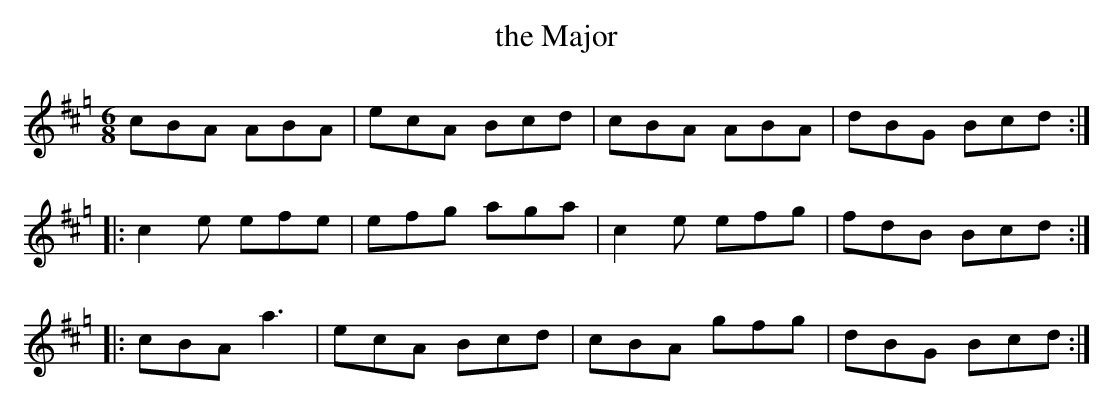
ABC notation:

X:1
T:the Major
M:6/8
L:1/8
K:Hp
cBA ABA|ecA Bcd|cBA ABA|dBG Bcd:|
|:c2e efe|efg aga|c2e efg|fdB Bcd:|
|:cBA a3 |ecA Bcd|cBA gfg|dBG Bcd:|
